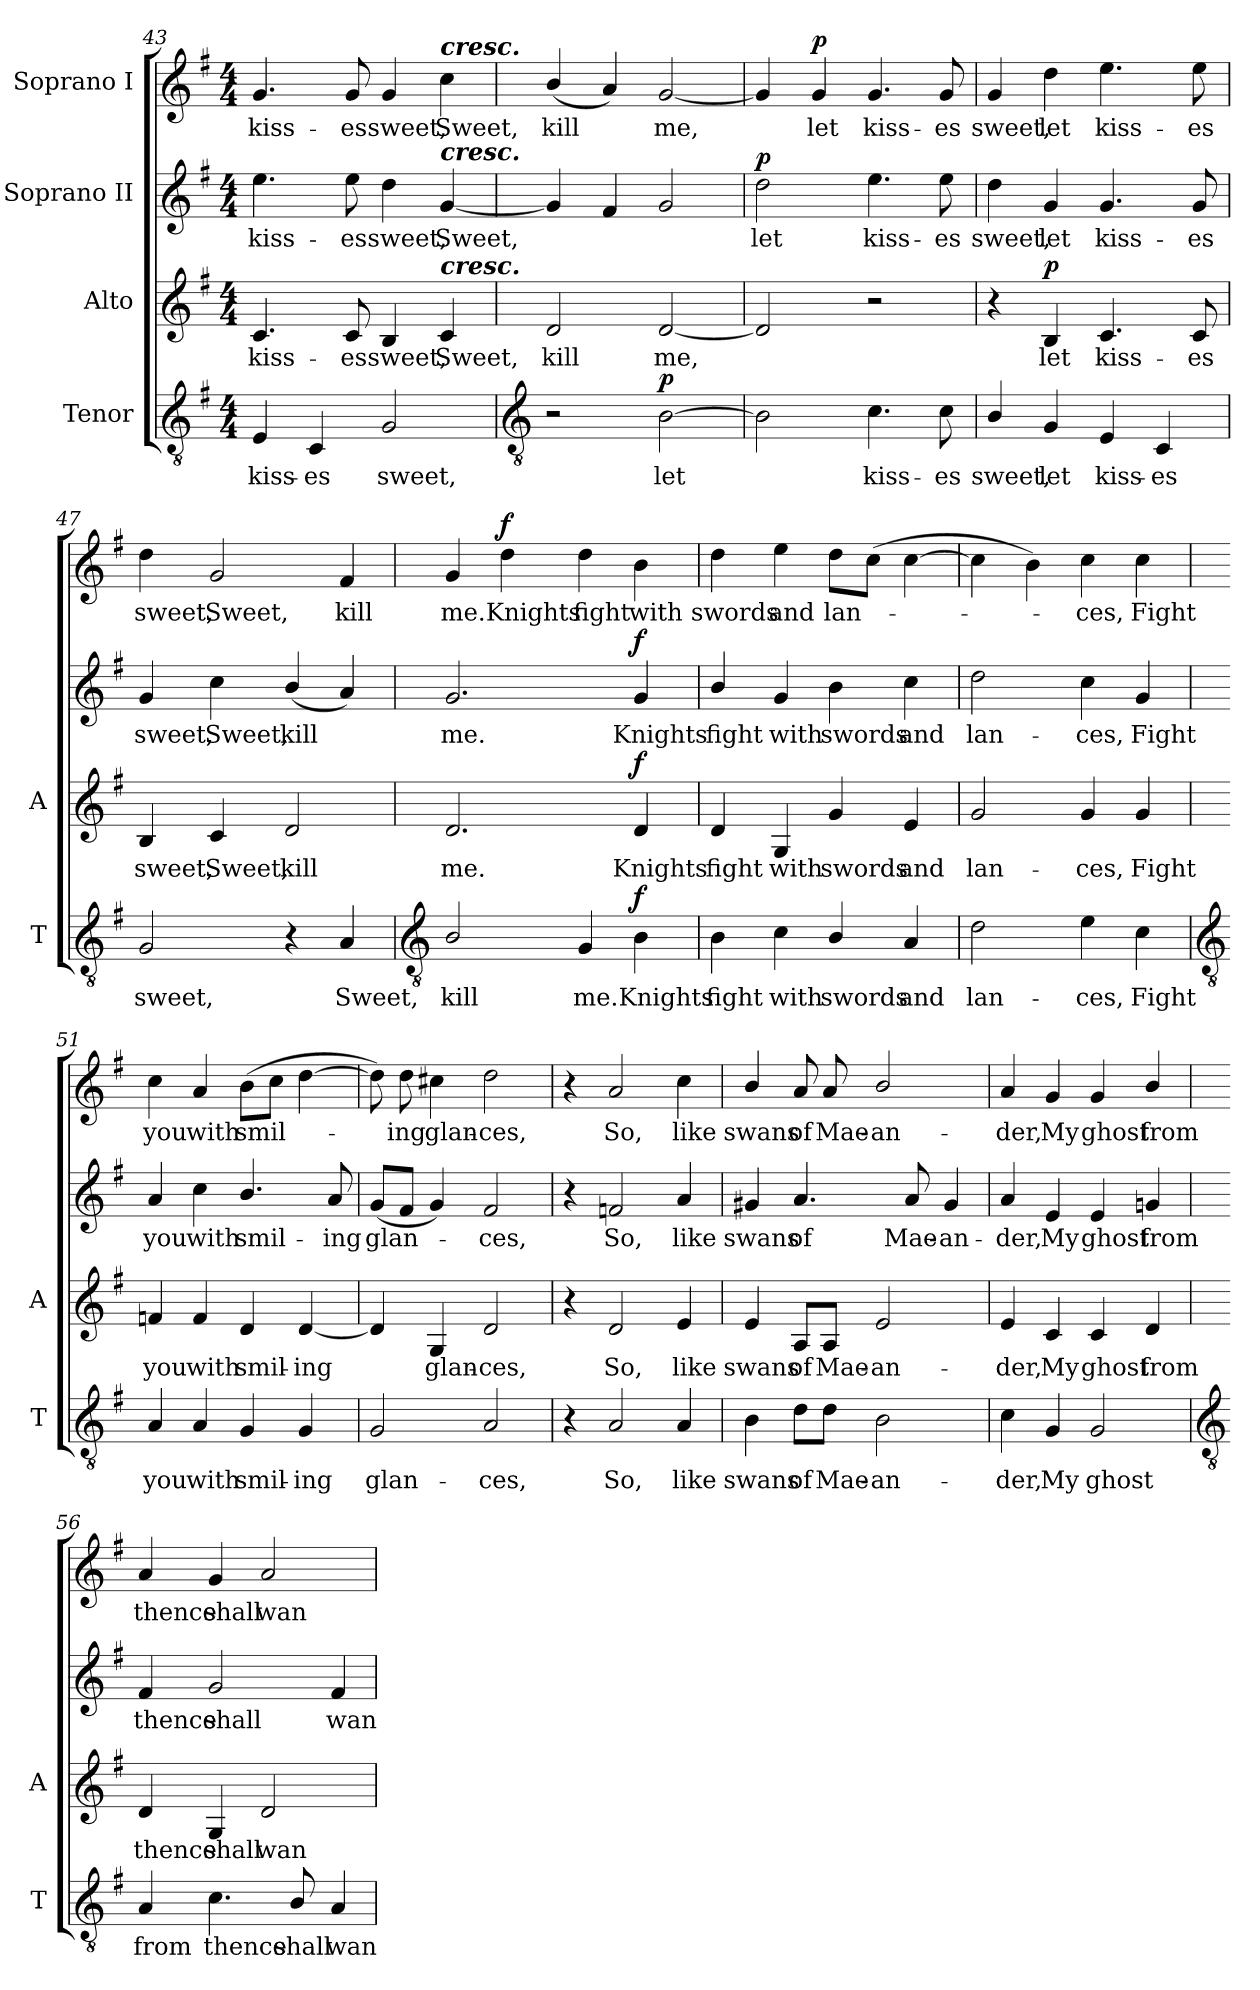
**kern	**text	**dynam	**kern	**text	**dynam	**kern	**text	**dynam	**kern	**text	**dynam
*part4	*part4	*part4	*part3	*part3	*part3	*part2	*part2	*part2	*part1	*part1	*part1
*staff4	*staff4	*staff4	*staff3	*staff3	*staff3	*staff2	*staff2	*staff2	*staff1	*staff1	*staff1
*I"Tenor	*	*	*I"Alto	*	*	*I"Soprano II	*	*	*I"Soprano I	*	*
*I'T	*	*	*I'A	*	*	*	*	*	*	*	*
*clefGv2	*	*	*clefG2	*	*	*clefG2	*	*	*clefG2	*	*
*k[f#]	*	*	*k[f#]	*	*	*k[f#]	*	*	*k[f#]	*	*
*G:	*	*	*G:	*	*	*G:	*	*	*G:	*	*
*M4/4	*	*	*M4/4	*	*	*M4/4	*	*	*M4/4	*	*
=43	=43	=43	=43	=43	=43	=43	=43	=43	=43	=43	=43
!	!LO:LY:b	!	!	!LO:LY:b	!	!	!LO:LY:b	!	!	!LO:LY:b	!
4E	kiss-	.	4.c	kiss-	.	4.ee	kiss-	.	4.g	kiss-	.
!	!LO:LY:b	!	!	!	!	!	!	!	!	!	!
4C	-es	.	.	.	.	.	.	.	.	.	.
!	!	!	!	!LO:LY:b	!	!	!LO:LY:b	!	!	!LO:LY:b	!
.	.	.	8c	-es	.	8ee	-es	.	8g	-es	.
!	!LO:LY:b	!	!	!LO:LY:b	!	!	!LO:LY:b	!	!	!LO:LY:b	!
2G	sweet,	.	4B	sweet,	.	4dd	sweet,	.	4g	sweet,	.
!	!	!	!	!	!	!	!	!	!LO:TX:a:Bi:t=cresc.	!	!
!	!	!	!	!	!	!LO:TX:a:Bi:t=cresc.	!	!	!	!	!
!	!	!	!LO:TX:a:Bi:t=cresc.	!	!	!	!	!	!	!	!
!	!	!	!	!LO:LY:b	!	!	!LO:LY:b	!	!	!LO:LY:b	!
.	.	.	4c	Sweet,	.	[4g	Sweet,	.	4cc	Sweet,	.
!!LO:LB:g=z
=44	=44	=44	=44	=44	=44	=44	=44	=44	=44	=44	=44
*clefGv2	*	*	*	*	*	*	*	*	*	*	*
!	!	!	!	!LO:LY:b	!	!	!	!	!	!LO:LY:b	!
2r	.	.	2d	kill	.	4g]	.	.	(<4b/	kill	.
.	.	.	.	.	.	4f#	.	.	4a)	.	.
!	!LO:LY:b	!LO:DY:b	!	!LO:LY:b	!	!	!	!	!	!LO:LY:b	!
[2B	let	p	[2d	me,	.	2g	.	.	[2g	me,	.
=45	=45	=45	=45	=45	=45	=45	=45	=45	=45	=45	=45
!	!	!	!	!	!	!	!LO:LY:b	!LO:DY:b	!	!	!
2B]	.	.	2d]	.	.	2dd	let	p	4g]	.	.
!	!	!	!	!	!	!	!	!	!	!LO:LY:b	!LO:DY:b
.	.	.	.	.	.	.	.	.	4g	let	p
!	!LO:LY:b	!	!	!	!	!	!LO:LY:b	!	!	!LO:LY:b	!
4.c	kiss-	.	2r	.	.	4.ee	kiss-	.	4.g	kiss-	.
!	!LO:LY:b	!	!	!	!	!	!LO:LY:b	!	!	!LO:LY:b	!
8c	-es	.	.	.	.	8ee	-es	.	8g	-es	.
=46	=46	=46	=46	=46	=46	=46	=46	=46	=46	=46	=46
!	!LO:LY:b	!	!	!	!	!	!LO:LY:b	!	!	!LO:LY:b	!
4B/	sweet,	.	4r	.	.	4dd	sweet,	.	4g	sweet,	.
!	!LO:LY:b	!	!	!LO:LY:b	!LO:DY:b	!	!LO:LY:b	!	!	!LO:LY:b	!
4G	let	.	4B	let	p	4g	let	.	4dd	let	.
!	!LO:LY:b	!	!	!LO:LY:b	!	!	!LO:LY:b	!	!	!LO:LY:b	!
4E	kiss-	.	4.c	kiss-	.	4.g	kiss-	.	4.ee	kiss-	.
!	!LO:LY:b	!	!	!	!	!	!	!	!	!	!
4C	-es	.	.	.	.	.	.	.	.	.	.
!	!	!	!	!LO:LY:b	!	!	!LO:LY:b	!	!	!LO:LY:b	!
.	.	.	8c	-es	.	8g	-es	.	8ee	-es	.
=47	=47	=47	=47	=47	=47	=47	=47	=47	=47	=47	=47
!	!LO:LY:b	!	!	!LO:LY:b	!	!	!LO:LY:b	!	!	!LO:LY:b	!
2G	sweet,	.	4B	sweet,	.	4g	sweet,	.	4dd	sweet,	.
!	!	!	!	!LO:LY:b	!	!	!LO:LY:b	!	!	!LO:LY:b	!
.	.	.	4c	Sweet,	.	4cc	Sweet,	.	2g	Sweet,	.
!	!	!	!	!LO:LY:b	!	!	!LO:LY:b	!	!	!	!
4r	.	.	2d	kill	.	(<4b/	kill	.	.	.	.
!	!LO:LY:b	!	!	!	!	!	!	!	!	!LO:LY:b	!
4A	Sweet,	.	.	.	.	4a)	.	.	4f#	kill	.
!!LO:LB:g=z
=48	=48	=48	=48	=48	=48	=48	=48	=48	=48	=48	=48
*clefGv2	*	*	*	*	*	*	*	*	*	*	*
!	!LO:LY:b	!	!	!LO:LY:b	!	!	!LO:LY:b	!	!	!LO:LY:b	!
2B/	kill	.	2.d	me.	.	2.g	me.	.	4g	me.	.
!	!	!	!	!	!	!	!	!	!	!LO:LY:b	!LO:DY:b
.	.	.	.	.	.	.	.	.	4dd	Knights	f
!	!LO:LY:b	!	!	!	!	!	!	!	!	!LO:LY:b	!
4G	me.	.	.	.	.	.	.	.	4dd	fight	.
!	!LO:LY:b	!LO:DY:b	!	!LO:LY:b	!LO:DY:b	!	!LO:LY:b	!LO:DY:b	!	!LO:LY:b	!
4B	Knights	f	4d	Knights	f	4g	Knights	f	4b	with	.
=49	=49	=49	=49	=49	=49	=49	=49	=49	=49	=49	=49
!	!LO:LY:b	!	!	!LO:LY:b	!	!	!LO:LY:b	!	!	!LO:LY:b	!
4B	fight	.	4d	fight	.	4b/	fight	.	4dd	swords	.
!	!LO:LY:b	!	!	!LO:LY:b	!	!	!LO:LY:b	!	!	!LO:LY:b	!
4c	with	.	4G	with	.	4g	with	.	4ee	and	.
!	!LO:LY:b	!	!	!LO:LY:b	!	!	!LO:LY:b	!	!	!LO:LY:b	!
4B/	swords	.	4g	swords	.	4b	swords	.	8ddL	lan-	.
.	.	.	.	.	.	.	.	.	(>8ccJ	.	.
!	!LO:LY:b	!	!	!LO:LY:b	!	!	!LO:LY:b	!	!	!	!
4A	and	.	4e	and	.	4cc	and	.	[4cc	.	.
=50	=50	=50	=50	=50	=50	=50	=50	=50	=50	=50	=50
!	!LO:LY:b	!	!	!LO:LY:b	!	!	!LO:LY:b	!	!	!	!
2d	lan-	.	2g	lan-	.	2dd	lan-	.	4cc]	.	.
.	.	.	.	.	.	.	.	.	4b)	.	.
!	!LO:LY:b	!	!	!LO:LY:b	!	!	!LO:LY:b	!	!	!LO:LY:b	!
4e	-ces,	.	4g	-ces,	.	4cc	-ces,	.	4cc	ces,	.
!	!LO:LY:b	!	!	!LO:LY:b	!	!	!LO:LY:b	!	!	!LO:LY:b	!
4c	Fight	.	4g	Fight	.	4g	Fight	.	4cc	Fight	.
!!LO:LB:g=z
=51	=51	=51	=51	=51	=51	=51	=51	=51	=51	=51	=51
*clefGv2	*	*	*	*	*	*	*	*	*	*	*
!	!LO:LY:b	!	!	!LO:LY:b	!	!	!LO:LY:b	!	!	!LO:LY:b	!
4A	you	.	4fn	you	.	4a	you	.	4cc	you	.
!	!LO:LY:b	!	!	!LO:LY:b	!	!	!LO:LY:b	!	!	!LO:LY:b	!
4A	with	.	4f	with	.	4cc	with	.	4a	with	.
!	!LO:LY:b	!	!	!LO:LY:b	!	!	!LO:LY:b	!	!	!LO:LY:b	!
4G	smil-	.	4d	smil-	.	4.b/	smil-	.	(>8bL	smil-	.
.	.	.	.	.	.	.	.	.	8ccJ	.	.
!	!LO:LY:b	!	!	!LO:LY:b	!	!	!	!	!	!	!
4G	-ing	.	[4d	-ing	.	.	.	.	[4dd	.	.
!	!	!	!	!	!	!	!LO:LY:b	!	!	!	!
.	.	.	.	.	.	8a	-ing	.	.	.	.
=52	=52	=52	=52	=52	=52	=52	=52	=52	=52	=52	=52
!	!LO:LY:b	!	!	!	!	!	!LO:LY:b	!	!	!	!
2G	glan-	.	4d]	.	.	(<8gL	glan-	.	8dd])	.	.
!	!	!	!	!	!	!	!	!	!	!LO:LY:b	!
.	.	.	.	.	.	8f#J	.	.	8dd	ing	.
!	!	!	!	!LO:LY:b	!	!	!	!	!	!LO:LY:b	!
.	.	.	4G	glan-	.	4g)	.	.	4cc#X	glan-	.
!	!LO:LY:b	!	!	!LO:LY:b	!	!	!LO:LY:b	!	!	!LO:LY:b	!
2A	-ces,	.	2d	-ces,	.	2f#	ces,	.	2dd	-ces,	.
=53	=53	=53	=53	=53	=53	=53	=53	=53	=53	=53	=53
4r	.	.	4r	.	.	4r	.	.	4r	.	.
!	!LO:LY:b	!	!	!LO:LY:b	!	!	!LO:LY:b	!	!	!LO:LY:b	!
2A	So,	.	2d	So,	.	2fn	So,	.	2a	So,	.
!	!LO:LY:b	!	!	!LO:LY:b	!	!	!LO:LY:b	!	!	!LO:LY:b	!
4A	like	.	4e	like	.	4a	like	.	4cc	like	.
=54	=54	=54	=54	=54	=54	=54	=54	=54	=54	=54	=54
!	!LO:LY:b	!	!	!LO:LY:b	!	!	!LO:LY:b	!	!	!LO:LY:b	!
4B	swans	.	4e	swans	.	4g#X	swans	.	4b/	swans	.
!	!LO:LY:b	!	!	!LO:LY:b	!	!	!LO:LY:b	!	!	!LO:LY:b	!
8d\L	of	.	8A/L	of	.	4.a	of	.	8a	of	.
!	!LO:LY:b	!	!	!LO:LY:b	!	!	!	!	!	!LO:LY:b	!
8d\J	Mae-	.	8A/J	Mae-	.	.	.	.	8a	Mae-	.
!	!LO:LY:b	!	!	!LO:LY:b	!	!	!	!	!	!LO:LY:b	!
2B	-an-	.	2e	-an-	.	.	.	.	2b/	-an-	.
!	!	!	!	!	!	!	!LO:LY:b	!	!	!	!
.	.	.	.	.	.	8a	Mae-	.	.	.	.
!	!	!	!	!	!	!	!LO:LY:b	!	!	!	!
.	.	.	.	.	.	4g#	-an-	.	.	.	.
=55	=55	=55	=55	=55	=55	=55	=55	=55	=55	=55	=55
!	!LO:LY:b	!	!	!LO:LY:b	!	!	!LO:LY:b	!	!	!LO:LY:b	!
4c	-der,	.	4e	-der,	.	4a	-der,	.	4a	-der,	.
!	!LO:LY:b	!	!	!LO:LY:b	!	!	!LO:LY:b	!	!	!LO:LY:b	!
4G	My	.	4c	My	.	4e	My	.	4g	My	.
!	!LO:LY:b	!	!	!LO:LY:b	!	!	!LO:LY:b	!	!	!LO:LY:b	!
2G	ghost	.	4c	ghost	.	4e	ghost	.	4g	ghost	.
!	!	!	!	!LO:LY:b	!	!	!LO:LY:b	!	!	!LO:LY:b	!
.	.	.	4d	from	.	4gn	from	.	4b/	from	.
!!LO:LB:g=z
=56	=56	=56	=56	=56	=56	=56	=56	=56	=56	=56	=56
*clefGv2	*	*	*	*	*	*	*	*	*	*	*
!	!LO:LY:b	!	!	!LO:LY:b	!	!	!LO:LY:b	!	!	!LO:LY:b	!
4A	from	.	4d	thence	.	4f#	thence	.	4a	thence	.
!	!LO:LY:b	!	!	!LO:LY:b	!	!	!LO:LY:b	!	!	!LO:LY:b	!
4.c	thence	.	4G	shall	.	2g	shall	.	4g	shall	.
!	!	!	!	!LO:LY:b	!	!	!	!	!	!LO:LY:b	!
.	.	.	2d	wan-	.	.	.	.	2a	wan-	.
!	!LO:LY:b	!	!	!	!	!	!	!	!	!	!
8B/	shall	.	.	.	.	.	.	.	.	.	.
!	!LO:LY:b	!	!	!	!	!	!LO:LY:b	!	!	!	!
4A	wan-	.	.	.	.	4f#	wan-	.	.	.	.
=	=	=	=	=	=	=	=	=	=	=	=
*-	*-	*-	*-	*-	*-	*-	*-	*-	*-	*-	*-
